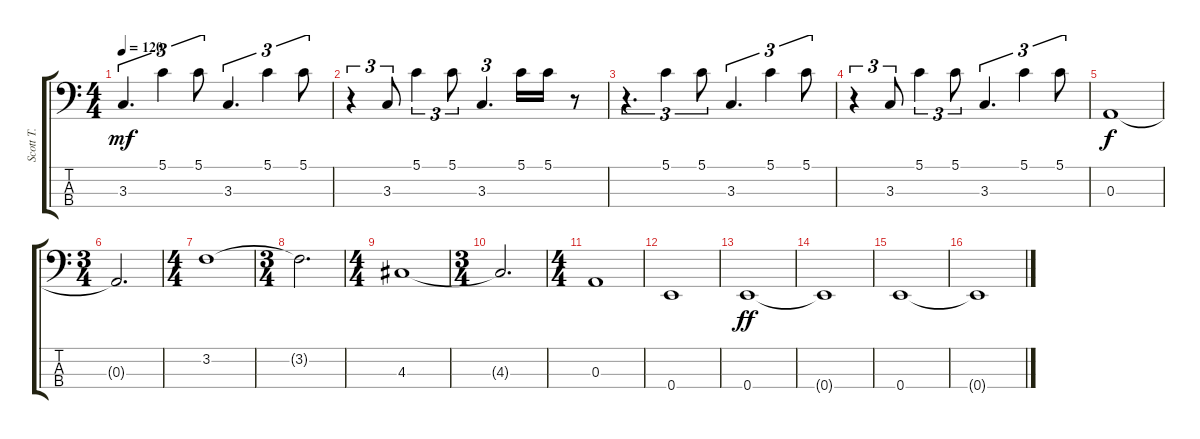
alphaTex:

\track ("Scott T." "Scott T.") {instrument electricbassfinger}
\staff {score tabs}
\tuning (G2 D2 A1 E1) {hide}
\ts (4 4)
\tempo 120
\clef f4
\ks c
3.3.4{d tu (3 2) dy mf} 5.1.4{tu (3 2)} 5.1.8{tu (3 2)} 3.3.4{d tu (3 2)} 5.1.4{tu (3 2)} 5.1.8{tu (3 2)} |
r.4{tu (3 2)} 3.3.8{tu (3 2)} 5.1.4{tu (3 2)} 5.1.8{tu (3 2)} 3.3.4{d tu (3 2)} 5.1.16 5.1.16 r.8 |
r.4{d tu (3 2)} 5.1.4{tu (3 2)} 5.1.8{tu (3 2)} 3.3.4{d tu (3 2)} 5.1.4{tu (3 2)} 5.1.8{tu (3 2)} |
r.4{tu (3 2)} 3.3.8{tu (3 2)} 5.1.4{tu (3 2)} 5.1.8{tu (3 2)} 3.3.4{d tu (3 2)} 5.1.4{tu (3 2)} 5.1.8{tu (3 2)} |
0.3.1{dy f} |
\ts (3 4)
0.3{t}.2{d} |
\ts (4 4)
3.2.1 |
\ts (3 4)
3.2{t}.2{d} |
\ts (4 4)
4.3.1 |
\ts (3 4)
4.3{t}.2{d} |
\ts (4 4)
0.3.1 |
0.4.1 |
0.4.1{dy ff} |
0.4{t}.1 |
0.4.1 |
0.4{t}.1
